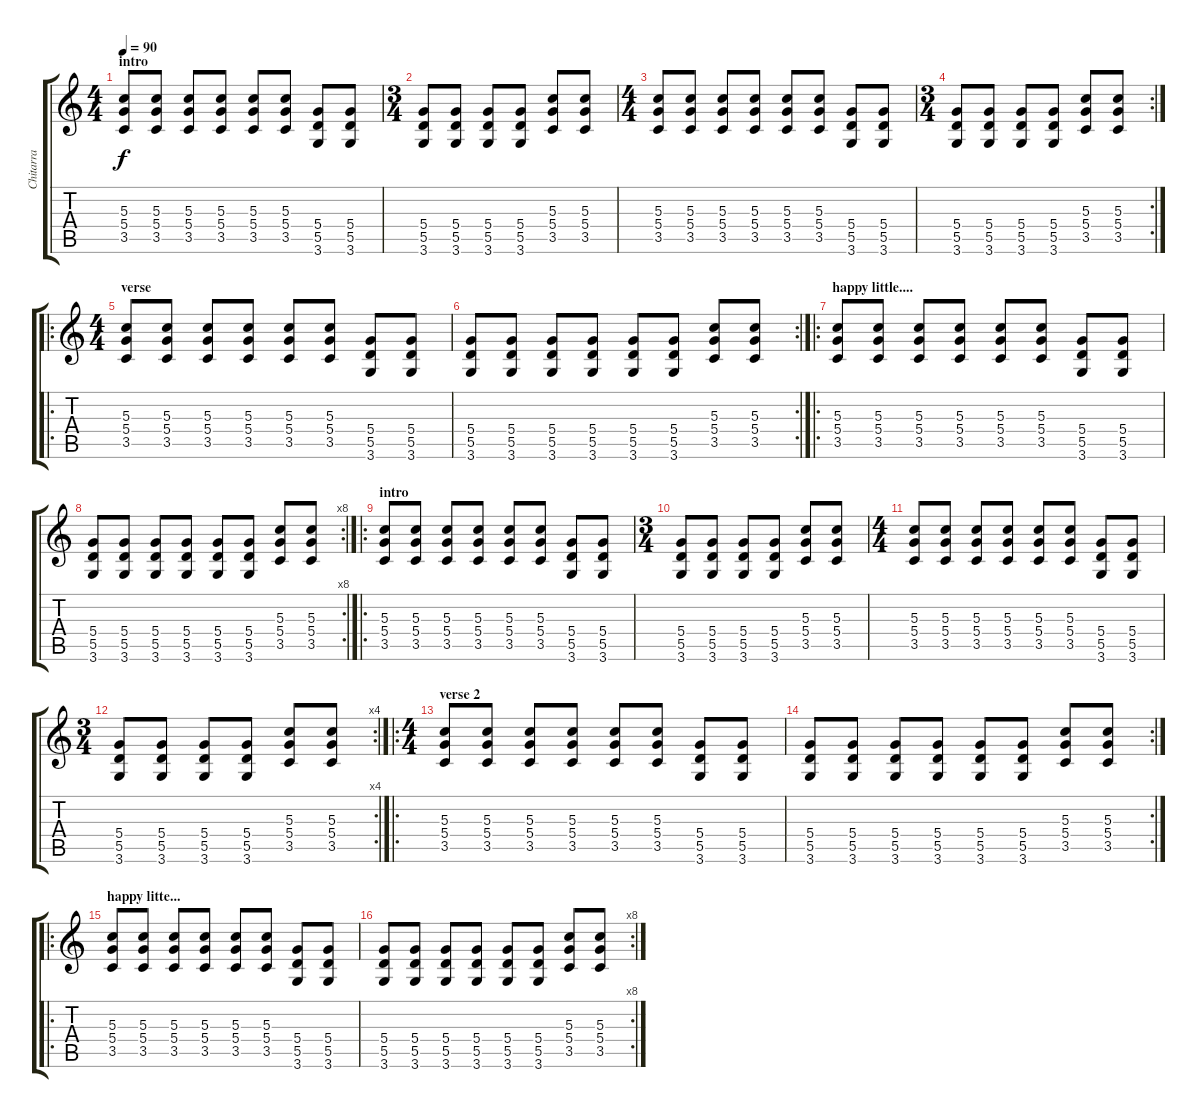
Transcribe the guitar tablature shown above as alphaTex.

\track ("Chitarra" "Chitarra") {instrument overdrivenguitar}
\staff {score tabs}
\tuning (E4 B3 G3 D3 A2 E2) {hide}
\ts (4 4)
\section ("" "intro")
\tempo 90
\clef g2
\ks c
(5.3 5.4 3.5).8{dy f instrument overdrivenguitar} (5.3 5.4 3.5).8 (5.3 5.4 3.5).8 (5.3 5.4 3.5).8 (5.3 5.4 3.5).8 (5.3 5.4 3.5).8 (5.4 5.5 3.6).8 (5.4 5.5 3.6).8 |
\ts (3 4)
(5.4 5.5 3.6).8 (5.4 5.5 3.6).8 (5.4 5.5 3.6).8 (5.4 5.5 3.6).8 (5.3 5.4 3.5).8 (5.3 5.4 3.5).8 |
\ts (4 4)
(5.3 5.4 3.5).8 (5.3 5.4 3.5).8 (5.3 5.4 3.5).8 (5.3 5.4 3.5).8 (5.3 5.4 3.5).8 (5.3 5.4 3.5).8 (5.4 5.5 3.6).8 (5.4 5.5 3.6).8 |
\rc 2
\ts (3 4)
(5.4 5.5 3.6).8 (5.4 5.5 3.6).8 (5.4 5.5 3.6).8 (5.4 5.5 3.6).8 (5.3 5.4 3.5).8 (5.3 5.4 3.5).8 |
\ro
\ts (4 4)
\section ("" "verse")
(5.3 5.4 3.5).8 (5.3 5.4 3.5).8 (5.3 5.4 3.5).8 (5.3 5.4 3.5).8 (5.3 5.4 3.5).8 (5.3 5.4 3.5).8 (5.4 5.5 3.6).8 (5.4 5.5 3.6).8 |
\rc 2
(5.4 5.5 3.6).8 (5.4 5.5 3.6).8 (5.4 5.5 3.6).8 (5.4 5.5 3.6).8 (5.4 5.5 3.6).8 (5.4 5.5 3.6).8 (5.3 5.4 3.5).8 (5.3 5.4 3.5).8 |
\ro
\section ("" "happy little....")
(5.3 5.4 3.5).8 (5.3 5.4 3.5).8 (5.3 5.4 3.5).8 (5.3 5.4 3.5).8 (5.3 5.4 3.5).8 (5.3 5.4 3.5).8 (5.4 5.5 3.6).8 (5.4 5.5 3.6).8 |
\rc 8
(5.4 5.5 3.6).8 (5.4 5.5 3.6).8 (5.4 5.5 3.6).8 (5.4 5.5 3.6).8 (5.4 5.5 3.6).8 (5.4 5.5 3.6).8 (5.3 5.4 3.5).8 (5.3 5.4 3.5).8 |
\ro
\section ("" "intro")
(5.3 5.4 3.5).8 (5.3 5.4 3.5).8 (5.3 5.4 3.5).8 (5.3 5.4 3.5).8 (5.3 5.4 3.5).8 (5.3 5.4 3.5).8 (5.4 5.5 3.6).8 (5.4 5.5 3.6).8 |
\ts (3 4)
(5.4 5.5 3.6).8 (5.4 5.5 3.6).8 (5.4 5.5 3.6).8 (5.4 5.5 3.6).8 (5.3 5.4 3.5).8 (5.3 5.4 3.5).8 |
\ts (4 4)
(5.3 5.4 3.5).8 (5.3 5.4 3.5).8 (5.3 5.4 3.5).8 (5.3 5.4 3.5).8 (5.3 5.4 3.5).8 (5.3 5.4 3.5).8 (5.4 5.5 3.6).8 (5.4 5.5 3.6).8 |
\rc 4
\ts (3 4)
(5.4 5.5 3.6).8 (5.4 5.5 3.6).8 (5.4 5.5 3.6).8 (5.4 5.5 3.6).8 (5.3 5.4 3.5).8 (5.3 5.4 3.5).8 |
\ro
\ts (4 4)
\section ("" "verse 2")
(5.3 5.4 3.5).8 (5.3 5.4 3.5).8 (5.3 5.4 3.5).8 (5.3 5.4 3.5).8 (5.3 5.4 3.5).8 (5.3 5.4 3.5).8 (5.4 5.5 3.6).8 (5.4 5.5 3.6).8 |
\rc 2
(5.4 5.5 3.6).8 (5.4 5.5 3.6).8 (5.4 5.5 3.6).8 (5.4 5.5 3.6).8 (5.4 5.5 3.6).8 (5.4 5.5 3.6).8 (5.3 5.4 3.5).8 (5.3 5.4 3.5).8 |
\ro
\section ("" "happy litte...")
(5.3 5.4 3.5).8 (5.3 5.4 3.5).8 (5.3 5.4 3.5).8 (5.3 5.4 3.5).8 (5.3 5.4 3.5).8 (5.3 5.4 3.5).8 (5.4 5.5 3.6).8 (5.4 5.5 3.6).8 |
\rc 8
(5.4 5.5 3.6).8 (5.4 5.5 3.6).8 (5.4 5.5 3.6).8 (5.4 5.5 3.6).8 (5.4 5.5 3.6).8 (5.4 5.5 3.6).8 (5.3 5.4 3.5).8 (5.3 5.4 3.5).8
